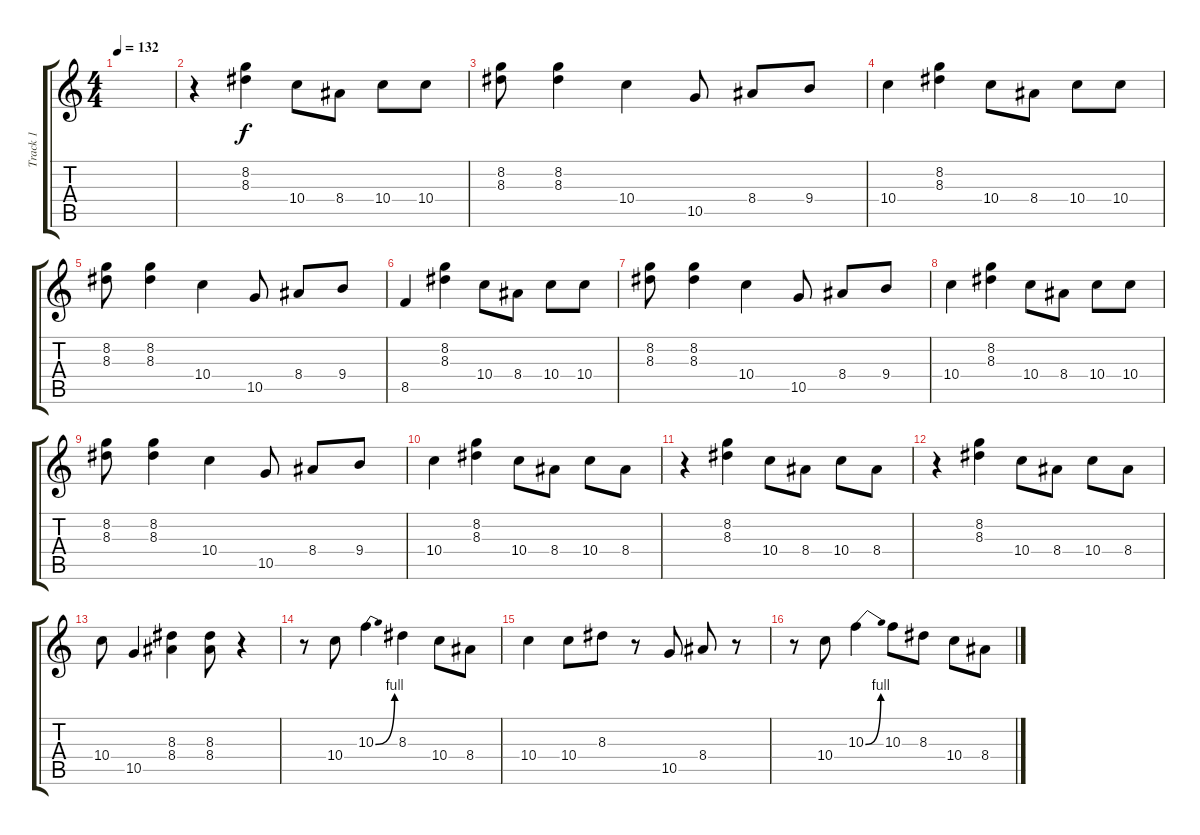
\track ("Track 1" "Track 1") {instrument distortionguitar}
\staff {score tabs}
\tuning (E4 B3 G3 D3 A2 E2) {hide}
\ts (4 4)
\tempo 132
\clef g2
\ks c
|
r.4 (8.2 8.3).4 10.4.8 8.4.8 10.4.8 10.4.8 |
(8.2 8.3).8 (8.2 8.3).4 10.4.4 10.5.8 8.4.8 9.4.8 |
10.4.4 (8.2 8.3).4 10.4.8 8.4.8 10.4.8 10.4.8 |
(8.2 8.3).8 (8.2 8.3).4 10.4.4 10.5.8 8.4.8 9.4.8 |
8.5.4 (8.2 8.3).4 10.4.8 8.4.8 10.4.8 10.4.8 |
(8.2 8.3).8 (8.2 8.3).4 10.4.4 10.5.8 8.4.8 9.4.8 |
10.4.4 (8.2 8.3).4 10.4.8 8.4.8 10.4.8 10.4.8 |
(8.2 8.3).8 (8.2 8.3).4 10.4.4 10.5.8 8.4.8 9.4.8 |
10.4.4 (8.2 8.3).4 10.4.8 8.4.8 10.4.8 8.4.8 |
r.4 (8.2 8.3).4 10.4.8 8.4.8 10.4.8 8.4.8 |
r.4 (8.2 8.3).4 10.4.8 8.4.8 10.4.8 8.4.8 |
10.4.8 10.5.4 (8.3 8.4).4 (8.3 8.4).8 r.4 |
r.8 10.4.8 10.3{be (bend 0 0 60 4)}.4 8.3.4 10.4.8 8.4.8 |
10.4.4 10.4.8 8.3.8 r.8 10.5.8 8.4.8 r.8 |
r.8 10.4.8 10.3{be (bend 0 0 60 4)}.4 10.3.8 8.3.8 10.4.8 8.4.8
